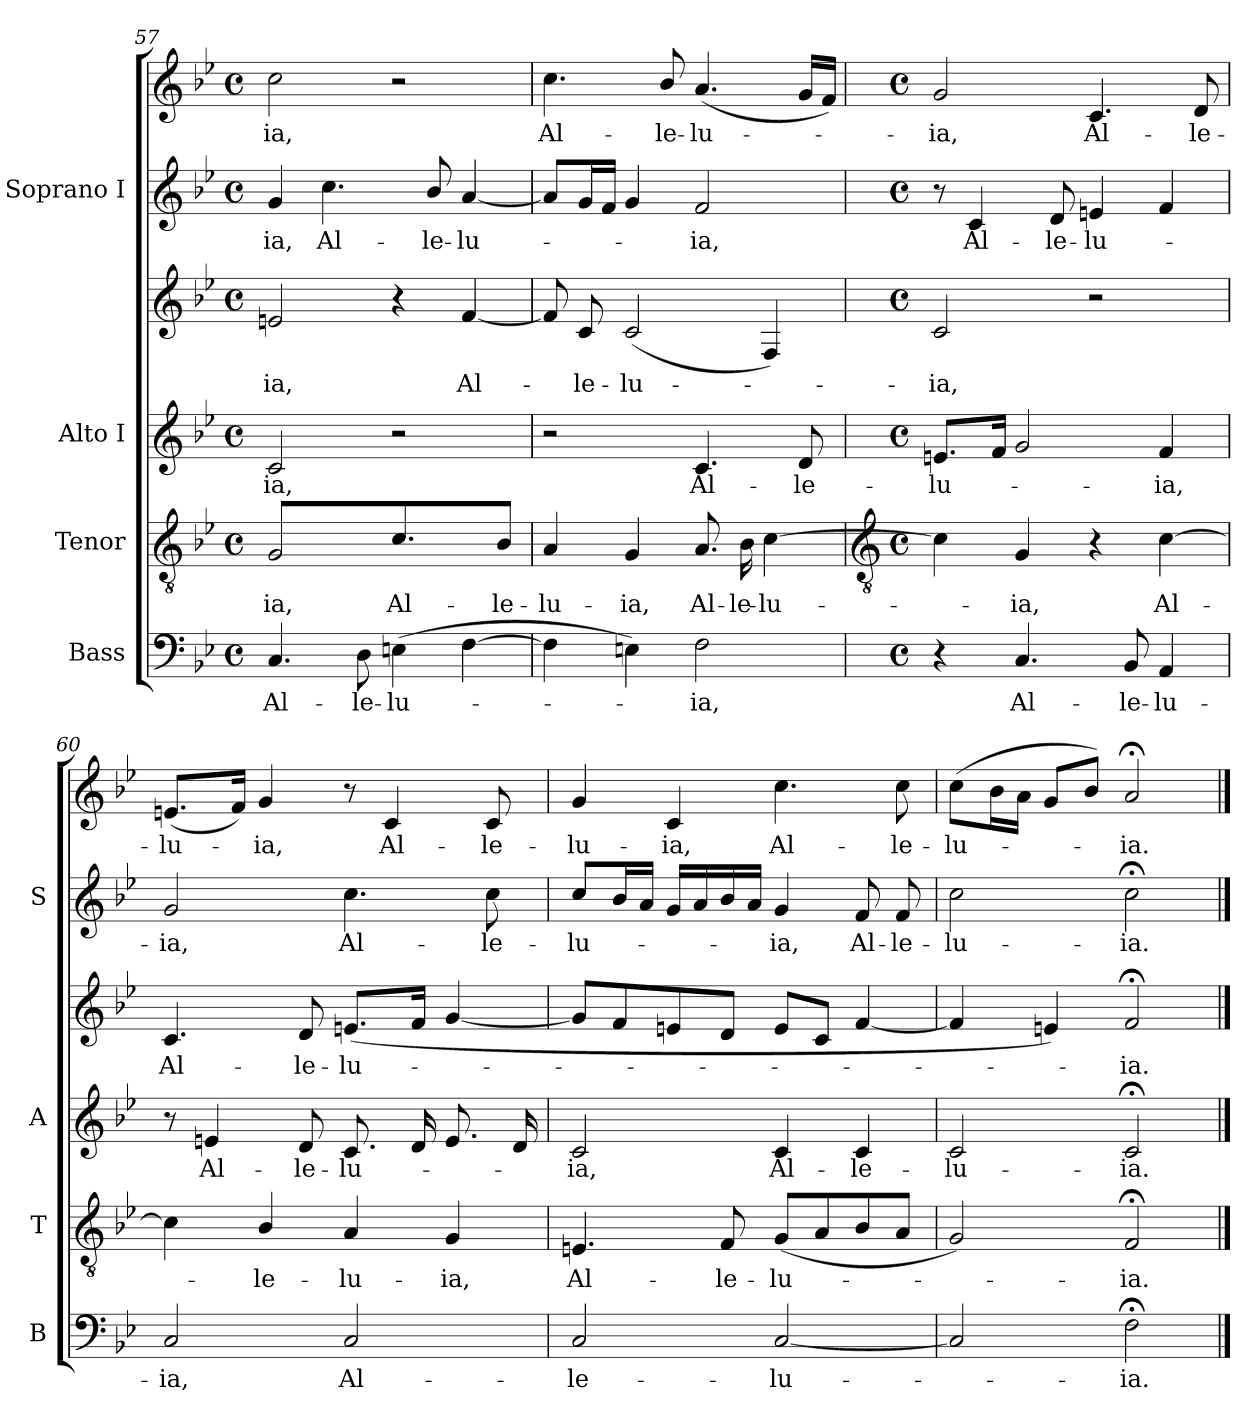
**kern	**text	**kern	**text	**kern	**text	**kern	**text	**kern	**text	**kern	**text
*part4	*part4	*part3	*part3	*part2	*part2	*part2	*part2	*part1	*part1	*part1	*part1
*staff6	*staff6	*staff5	*staff5	*staff4	*staff4	*staff3	*staff3	*staff2	*staff2	*staff1	*staff1
*I"Bass	*	*I"Tenor	*	*I"Alto I	*	*	*	*I"Soprano I	*	*	*
*I'B	*	*I'T	*	*I'A	*	*	*	*I'S	*	*	*
*clefF4	*	*clefGv2	*	*clefG2	*	*clefG2	*	*clefG2	*	*clefG2	*
*k[b-e-]	*	*k[b-e-]	*	*k[b-e-]	*	*k[b-e-]	*	*k[b-e-]	*	*k[b-e-]	*
*B-:	*	*B-:	*	*B-:	*	*B-:	*	*B-:	*	*B-:	*
*M4/4	*	*M4/4	*	*M4/4	*	*M4/4	*	*M4/4	*	*M4/4	*
*met(c)	*	*met(c)	*	*met(c)	*	*met(c)	*	*met(c)	*	*met(c)	*
=57	=57	=57	=57	=57	=57	=57	=57	=57	=57	=57	=57
!	!LO:LY:b	!	!LO:LY:b	!	!LO:LY:b	!	!LO:LY:b	!	!LO:LY:b	!	!LO:LY:b
4.C	Al-	2G	ia,	2c	ia,	2en	-ia,	4g	ia,	2cc	-ia,
!	!	!	!	!	!	!	!	!	!LO:LY:b	!	!
.	.	.	.	.	.	.	.	4.cc	Al-	.	.
!	!LO:LY:b	!	!	!	!	!	!	!	!	!	!
8D	-le-	.	.	.	.	.	.	.	.	.	.
!	!LO:LY:b	!	!LO:LY:b	!	!	!	!	!	!	!	!
(>4En	-lu-	4.c	Al-	2r	.	4r	.	.	.	2r	.
!	!	!	!	!	!	!	!	!	!LO:LY:b	!	!
.	.	.	.	.	.	.	.	8b-/	-le-	.	.
!	!	!	!	!	!	!	!LO:LY:b	!	!LO:LY:b	!	!
[4F	.	.	.	.	.	[4f	Al-	[4a	-lu-	.	.
!	!	!	!LO:LY:b	!	!	!	!	!	!	!	!
.	.	8B-/J	-le-	.	.	.	.	.	.	.	.
=58	=58	=58	=58	=58	=58	=58	=58	=58	=58	=58	=58
!	!	!	!LO:LY:b	!	!	!	!	!	!	!	!LO:LY:b
4F]	.	4A	-lu-	2r	.	8f]	.	8aL]	.	4.cc	Al-
!	!	!	!	!	!	!	!LO:LY:b	!	!	!	!
.	.	.	.	.	.	8c	le-	16gL	.	.	.
.	.	.	.	.	.	.	.	16fJJ	.	.	.
!	!	!	!LO:LY:b	!	!	!	!LO:LY:b	!	!	!	!
4En)	.	4G	-ia,	.	.	(<2c	-lu-	4g	.	.	.
!	!	!	!	!	!	!	!	!	!	!	!LO:LY:b
.	.	.	.	.	.	.	.	.	.	8b-/	-le-
!	!LO:LY:b	!	!LO:LY:b	!	!LO:LY:b	!	!	!	!LO:LY:b	!	!LO:LY:b
2F	ia,	8.A	Al-	4.c	Al-	.	.	2f	ia,	(<4.a	-lu-
!	!	!	!LO:LY:b	!	!	!	!	!	!	!	!
.	.	16B-	-le-	.	.	.	.	.	.	.	.
!	!	!	!LO:LY:b	!	!	!	!	!	!	!	!
.	.	[4c	-lu-	.	.	4F)	.	.	.	.	.
!	!	!	!	!	!LO:LY:b	!	!	!	!	!	!
.	.	.	.	8d	-le-	.	.	.	.	16gLL	.
.	.	.	.	.	.	.	.	.	.	16fJJ)	.
!!LO:LB:g=z
=59	=59	=59	=59	=59	=59	=59	=59	=59	=59	=59	=59
*	*	*clefGv2	*	*	*	*	*	*	*	*	*
*M4/4	*	*M4/4	*	*M4/4	*	*M4/4	*	*M4/4	*	*M4/4	*
*met(c)	*	*met(c)	*	*met(c)	*	*met(c)	*	*met(c)	*	*met(c)	*
!	!	!	!	!	!LO:LY:b	!	!LO:LY:b	!	!	!	!LO:LY:b
4r	.	4c]	.	8.enL	lu-	2c	-ia,	8r	.	2g	ia,
!	!	!	!	!	!	!	!	!	!LO:LY:b	!	!
.	.	.	.	.	.	.	.	4c	-Al-	.	.
.	.	.	.	16fJ	.	.	.	.	.	.	.
!	!LO:LY:b	!	!LO:LY:b	!	!	!	!	!	!	!	!
4.C	Al-	4G	ia,	2g	.	.	.	.	.	.	.
!	!	!	!	!	!	!	!	!	!LO:LY:b	!	!
.	.	.	.	.	.	.	.	8d	-le-	.	.
!	!	!	!	!	!	!	!	!	!LO:LY:b	!	!LO:LY:b
.	.	4r	.	.	.	2r	.	4en	-lu-	4.c	Al-
!	!LO:LY:b	!	!	!	!	!	!	!	!	!	!
8BB-	-le-	.	.	.	.	.	.	.	.	.	.
!	!LO:LY:b	!	!LO:LY:b	!	!LO:LY:b	!	!	!	!	!	!
4AA	-lu-	[4c	Al-	4f	ia,	.	.	4f	.	.	.
!	!	!	!	!	!	!	!	!	!	!	!LO:LY:b
.	.	.	.	.	.	.	.	.	.	8d	-le-
=60	=60	=60	=60	=60	=60	=60	=60	=60	=60	=60	=60
!	!LO:LY:b	!	!	!	!	!	!LO:LY:b	!	!LO:LY:b	!	!LO:LY:b
2C	-ia,	4c]	.	8r	.	4.c	Al-	2g	-ia,	(<8.enL	lu-
!	!	!	!	!	!LO:LY:b	!	!	!	!	!	!
.	.	.	.	4en	Al-	.	.	.	.	.	.
.	.	.	.	.	.	.	.	.	.	16fJ)	.
!	!	!	!LO:LY:b	!	!	!	!	!	!	!	!LO:LY:b
.	.	4B-/	le-	.	.	.	.	.	.	4g	ia,
!	!	!	!	!	!LO:LY:b	!	!LO:LY:b	!	!	!	!
.	.	.	.	8d	-le-	8d	-le-	.	.	.	.
!	!LO:LY:b	!	!LO:LY:b	!	!LO:LY:b	!	!LO:LY:b	!	!LO:LY:b	!	!
2C	Al-	4A	-lu-	8.cL	-lu-	(<8.enL	-lu-	4.cc	Al-	8r	.
!	!	!	!	!	!	!	!	!	!	!	!LO:LY:b
.	.	.	.	.	.	.	.	.	.	4c	Al-
.	.	.	.	16dL	.	16fJ	.	.	.	.	.
!	!	!	!LO:LY:b	!	!	!	!	!	!	!	!
.	.	4G	-ia,	8.e	.	[4g	.	.	.	.	.
!	!	!	!	!	!	!	!	!	!LO:LY:b	!	!LO:LY:b
.	.	.	.	.	.	.	.	8cc	-le-	8c	-le-
.	.	.	.	16dJ	.	.	.	.	.	.	.
=61	=61	=61	=61	=61	=61	=61	=61	=61	=61	=61	=61
!	!LO:LY:b	!	!LO:LY:b	!	!LO:LY:b	!	!	!	!LO:LY:b	!	!LO:LY:b
2C	-le-	4.En	Al-	2c	ia,	8gL]	.	8cc/L	-lu-	4g	-lu-
.	.	.	.	.	.	8f	.	16b-/L	.	.	.
.	.	.	.	.	.	.	.	16aJJ	.	.	.
!	!	!	!	!	!	!	!	!	!	!	!LO:LY:b
.	.	.	.	.	.	8en	.	16gLL	.	4c	-ia,
.	.	.	.	.	.	.	.	16a	.	.	.
!	!	!	!LO:LY:b	!	!	!	!	!	!	!	!
.	.	8F	-le-	.	.	8dJ	.	16b-	.	.	.
.	.	.	.	.	.	.	.	16aJJ	.	.	.
!	!LO:LY:b	!	!LO:LY:b	!	!LO:LY:b	!	!	!	!LO:LY:b	!	!LO:LY:b
[2C	-lu-	(<8GL	-lu-	4c	Al-	8eL	.	4g	ia,	4.cc	Al-
.	.	8A	.	.	.	8cJ	.	.	.	.	.
!	!	!	!	!	!LO:LY:b	!	!	!	!LO:LY:b	!	!
.	.	8B-	.	4c	-le-	[4f	.	8f	Al-	.	.
!	!	!	!	!	!	!	!	!	!LO:LY:b	!	!LO:LY:b
.	.	8AJ	.	.	.	.	.	8f	-le-	8cc	-le-
=62	=62	=62	=62	=62	=62	=62	=62	=62	=62	=62	=62
!	!	!	!	!	!LO:LY:b	!	!	!	!LO:LY:b	!	!LO:LY:b
2C]	.	2G)	.	2c	lu-	4f]	.	2cc	lu-	(>8ccL	-lu-
.	.	.	.	.	.	.	.	.	.	16b-L	.
.	.	.	.	.	.	.	.	.	.	16aJJ	.
.	.	.	.	.	.	4en)	.	.	.	8gL	.
.	.	.	.	.	.	.	.	.	.	8b-J)	.
!	!LO:LY:b	!	!LO:LY:b	!	!LO:LY:b	!	!LO:LY:b	!	!LO:LY:b	!	!LO:LY:b
2F;<	ia.	2F;<	ia.	2c;<	-ia.	2f;<	-ia.	2cc;<	-ia.	2a;<	ia.
==	==	==	==	==	==	==	==	==	==	==	==
*-	*-	*-	*-	*-	*-	*-	*-	*-	*-	*-	*-
